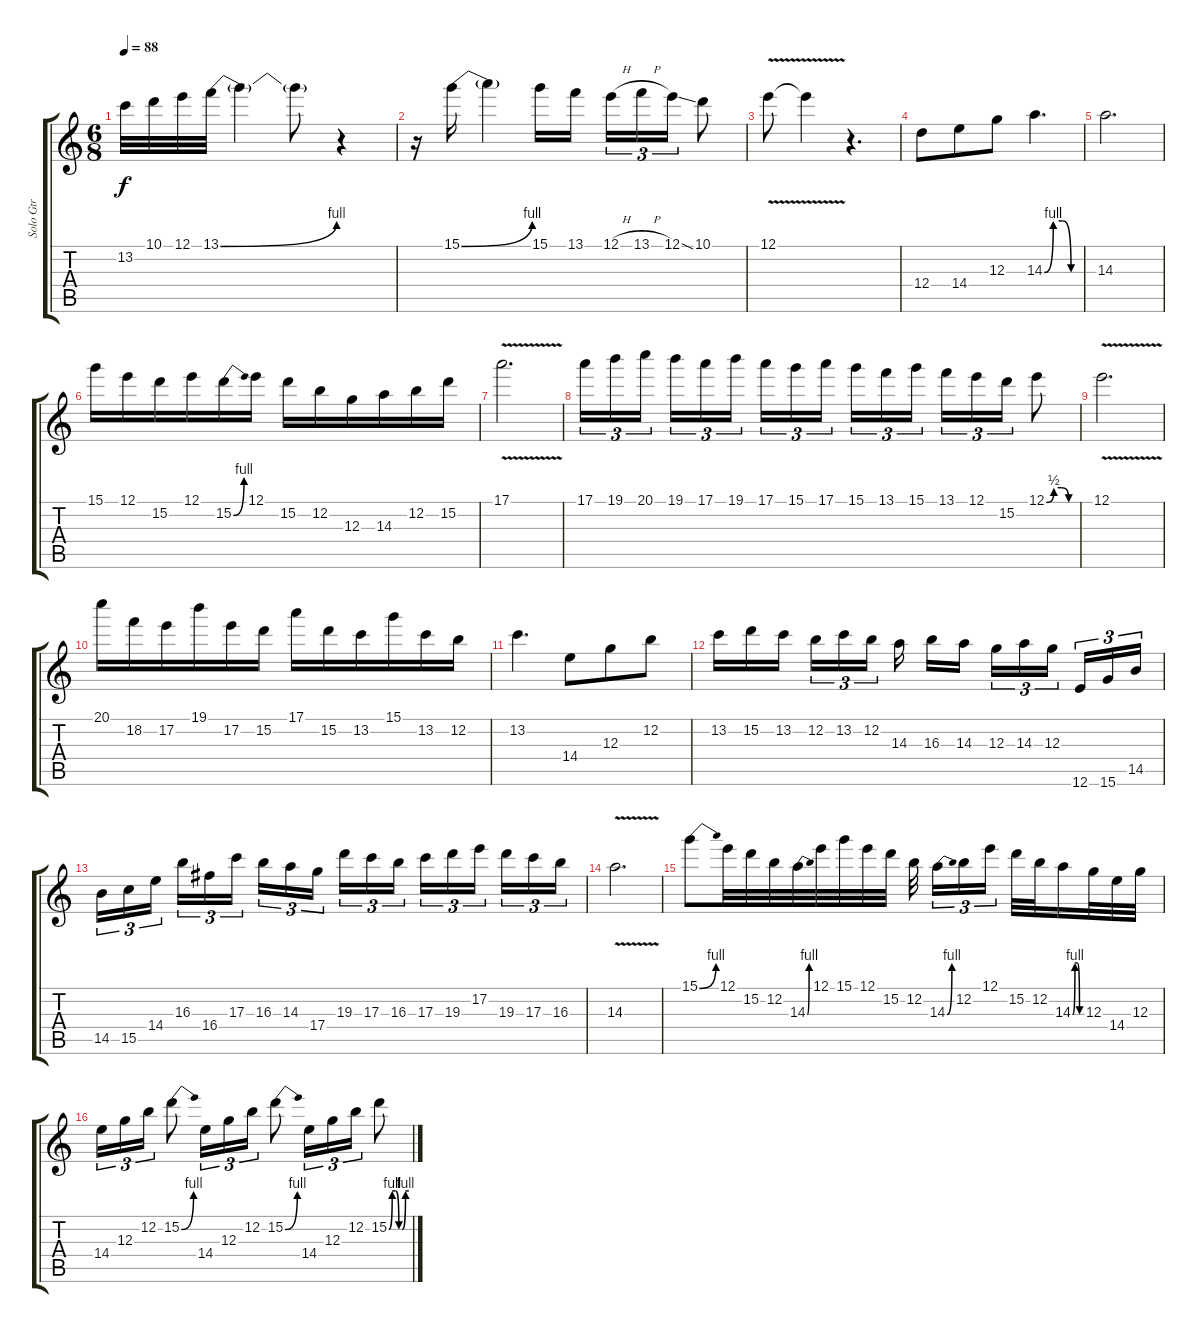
\track ("Solo Gtr            " "Solo Gtr  ") {instrument distortionguitar}
\staff {score tabs}
\tuning (E4 B3 G3 D3 A2 E2) {hide}
\ts (6 8)
\tempo 88
\clef g2
\ks c
13.2.32{dy f} 10.1.32 12.1.32 13.1{be (bend 0 0 60 4)}.32 13.1{t}.4 13.1{t}.8 r.4 |
r.16 15.1{be (bend 0 0 60 4)}.16 15.1{t}.4 15.1.16 13.1.16{beam splitsecondary} 12.1{h}.16{tu (3 2)} 13.1{h}.16{tu (3 2)} 12.1{ss}.16{tu (3 2)} 10.1.8 |
12.1{v}.8 12.1{t}.4 r.4{d} |
12.4.8 14.4.8 12.3.8 14.3{be (custom 0 0 15 4 30 4 45 0 60 0)}.4{d} |
14.3.2{d} |
15.1.16 12.1.16 15.2.16 12.1.16 15.2{be (bend 0 0 60 4)}.16 12.1.16 15.2.16 12.2.16 12.3.16 14.3.16 12.2.16 15.2.16 |
17.1{v}.2{d} |
17.1.16{tu (3 2)} 19.1.16{tu (3 2)} 20.1.16{tu (3 2) beam splitsecondary} 19.1.16{tu (3 2)} 17.1.16{tu (3 2)} 19.1.16{tu (3 2) beam splitsecondary} 17.1.16{tu (3 2)} 15.1.16{tu (3 2)} 17.1.16{tu (3 2)} 15.1.16{tu (3 2)} 13.1.16{tu (3 2)} 15.1.16{tu (3 2) beam splitsecondary} 13.1.16{tu (3 2)} 12.1.16{tu (3 2)} 15.2.16{tu (3 2)} 12.1{be (custom 0 0 15 2 30 2 45 0 60 0)}.8 |
12.1{v}.2{d} |
20.1.16 18.2.16 17.2.16 19.1.16 17.2.16 15.2.16 17.1.16 15.2.16 13.2.16 15.1.16 13.2.16 12.2.16 |
13.2.4{d} 14.4.8 12.3.8 12.2.8 |
13.2.16 15.2.16 13.2.16{beam splitsecondary} 12.2.16{tu (3 2)} 13.2.16{tu (3 2)} 12.2.16{tu (3 2) beam splitsecondary} 14.3.16 16.3.16 14.3.16{beam splitsecondary} 12.3.16{tu (3 2)} 14.3.16{tu (3 2)} 12.3.16{tu (3 2) beam splitsecondary} 12.6.16{tu (3 2)} 15.6.16{tu (3 2)} 14.5.16{tu (3 2)} |
14.5.16{tu (3 2)} 15.5.16{tu (3 2)} 14.4.16{tu (3 2) beam splitsecondary} 16.3.16{tu (3 2)} 16.4.16{tu (3 2)} 17.3.16{tu (3 2) beam splitsecondary} 16.3.16{tu (3 2)} 14.3.16{tu (3 2)} 17.4.16{tu (3 2)} 19.3.16{tu (3 2)} 17.3.16{tu (3 2)} 16.3.16{tu (3 2) beam splitsecondary} 17.3.16{tu (3 2)} 19.3.16{tu (3 2)} 17.2.16{tu (3 2) beam splitsecondary} 19.3.16{tu (3 2)} 17.3.16{tu (3 2)} 16.3.16{tu (3 2)} |
14.3{v}.2{d} |
15.1{be (bend 0 0 60 4)}.8 12.1.32 15.2.32 12.2.32 14.3{be (bend 0 0 60 4)}.32 12.1.32 15.1.32 12.1.32 15.2.32 12.2.32{beam splitsecondary} 14.3{be (bend 0 0 60 4)}.16{tu (3 2)} 12.2.16{tu (3 2)} 12.1.16{tu (3 2) beam splitsecondary} 15.2.32 12.2.32 14.3{be (custom 0 0 15 4 30 4 45 0 60 0)}.16 12.3.32 14.4.32 12.3.32 |
14.4.16{tu (3 2)} 12.3.16{tu (3 2)} 12.2.16{tu (3 2)} 15.2{be (bend 0 0 60 4)}.8 14.4.16{tu (3 2)} 12.3.16{tu (3 2)} 12.2.16{tu (3 2)} 15.2{be (bend 0 0 60 4)}.8 14.4.16{tu (3 2)} 12.3.16{tu (3 2)} 12.2.16{tu (3 2)} 15.2{be (custom 0 0 10 4 20 4 30 0 40 0 50 4 60 4)}.8
